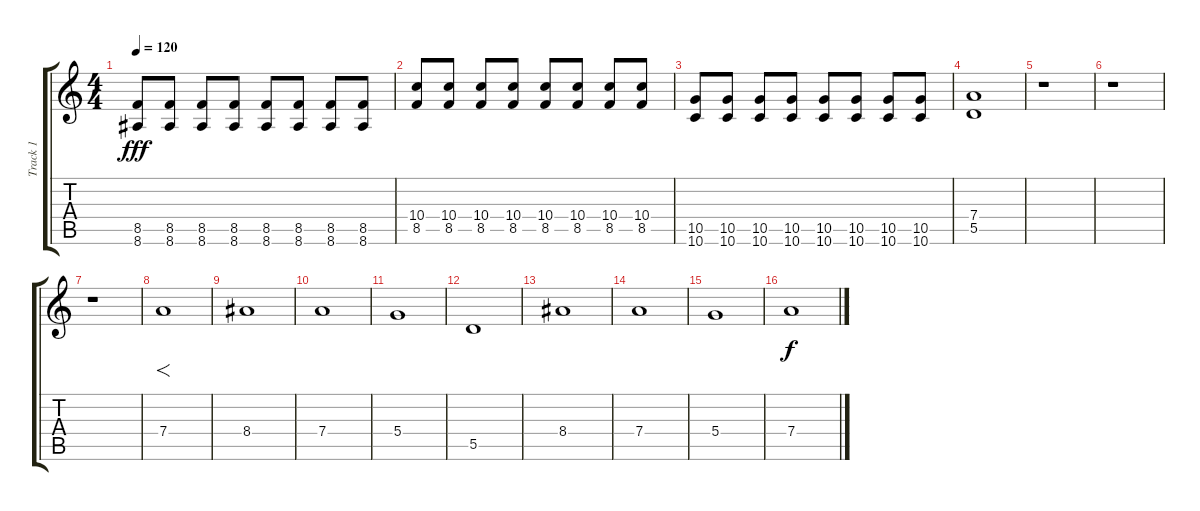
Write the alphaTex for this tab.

\track ("Track 1" "Track 1") {instrument distortionguitar}
\staff {score tabs}
\tuning (E4 B3 G3 D3 A2 D2) {hide}
\ts (4 4)
\tempo 120
\clef g2
\ks c
(8.5 8.6).8{dy fff} (8.5 8.6).8 (8.5 8.6).8 (8.5 8.6).8 (8.5 8.6).8 (8.5 8.6).8 (8.5 8.6).8 (8.5 8.6).8 |
(10.4 8.5).8 (10.4 8.5).8 (10.4 8.5).8 (10.4 8.5).8 (10.4 8.5).8 (10.4 8.5).8 (10.4 8.5).8 (10.4 8.5).8 |
(10.5 10.6).8 (10.5 10.6).8 (10.5 10.6).8 (10.5 10.6).8 (10.5 10.6).8 (10.5 10.6).8 (10.5 10.6).8 (10.5 10.6).8 |
(7.4 5.5).1 |
r.1 |
r.1 |
r.1 |
7.4.1{f instrument viola} |
8.4.1 |
7.4.1 |
5.4.1 |
5.5.1 |
8.4.1 |
7.4.1 |
5.4.1 |
7.4.1{dy f}
